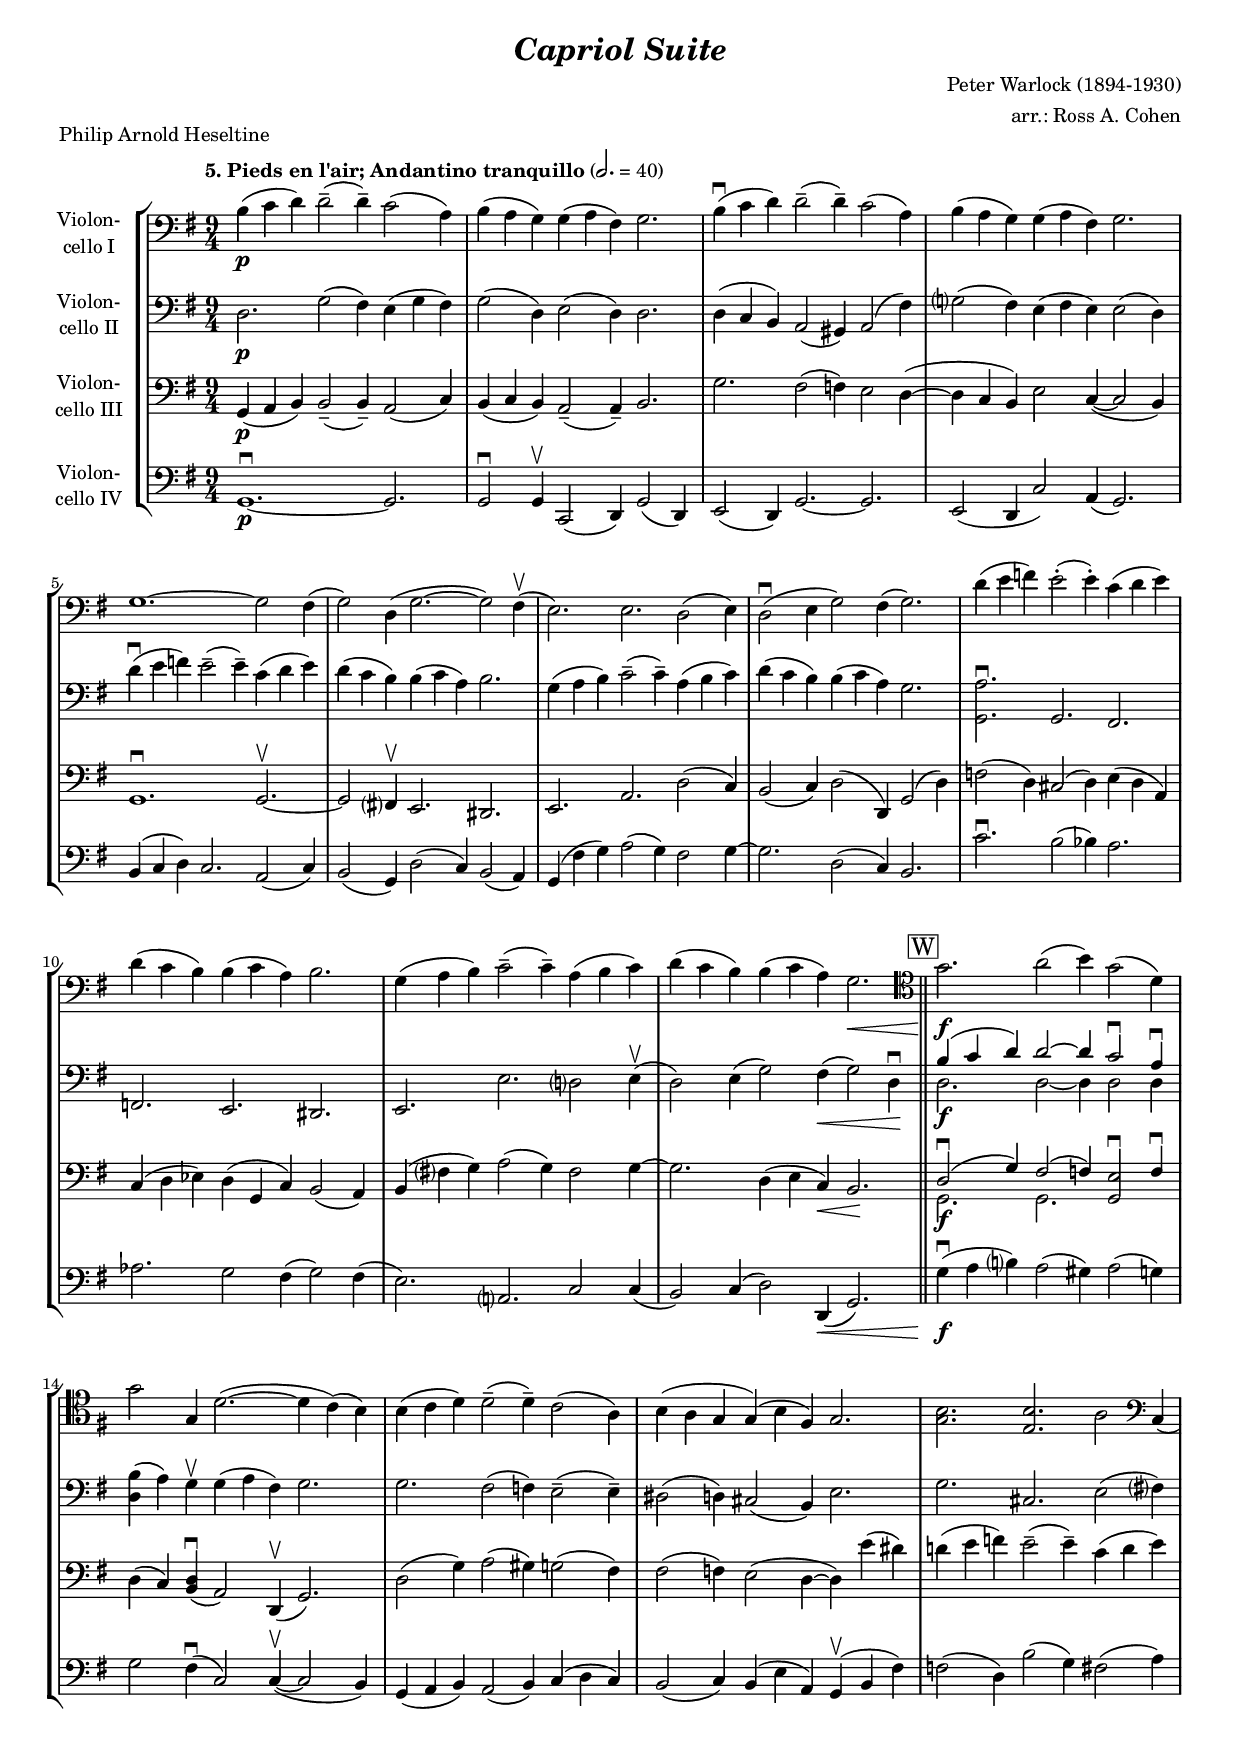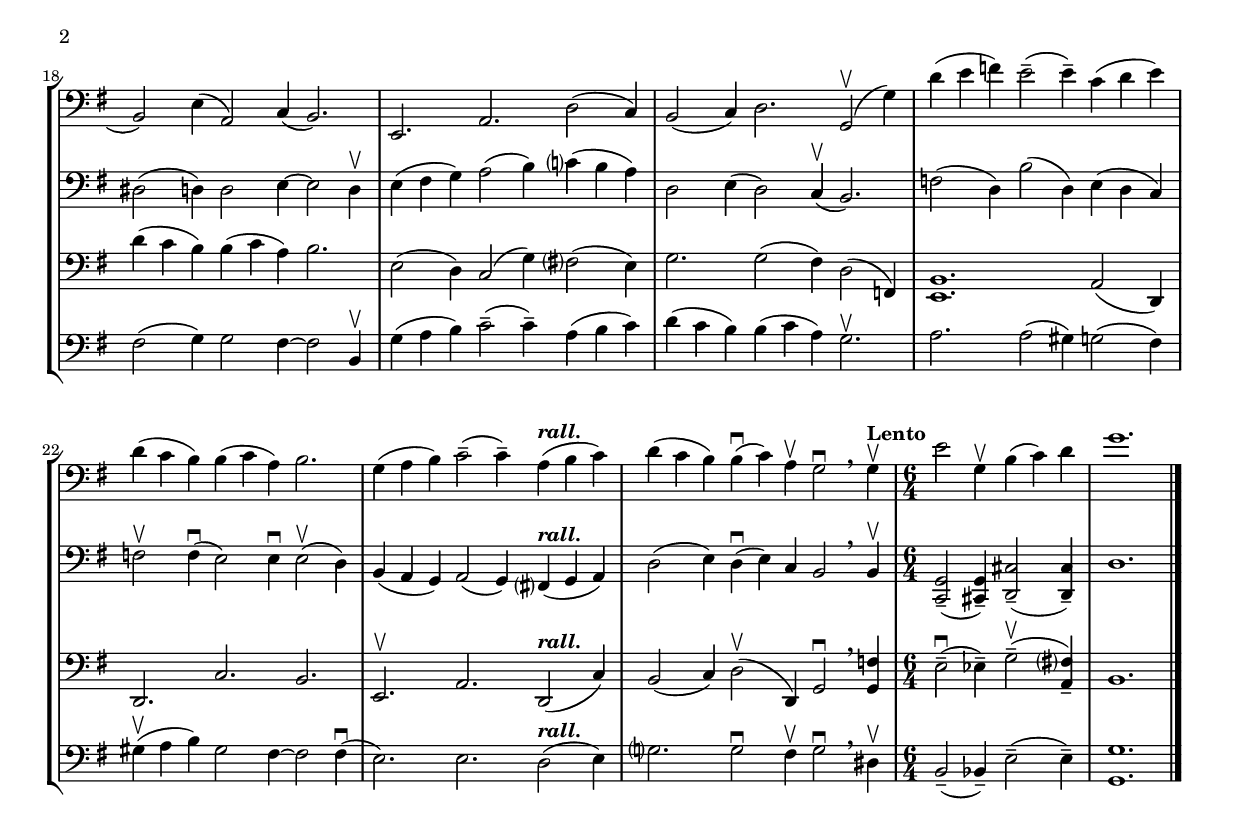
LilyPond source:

\version "2.14.2"
\include "deutsch.ly"
  
#(set-global-staff-size 17)

\header {
  title     = \markup \bold \italic "Capriol Suite"
  composer  = "Peter Warlock (1894-1930)"
  arranger  = "arr.: Ross A. Cohen"
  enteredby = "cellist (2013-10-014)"
  piece     = "Philip Arnold Heseltine"
}

voiceconsts = {
  \clef "bass"
  \numericTimeSignature
  \compressFullBarRests
}

%minstr = "harpsichord"
mihi = "clarinet"
%minstr = "accordion"
milo = "bassoon"

boxa = { \bar "||" \mark \markup \box "A" }
boxb = { \bar "||" \mark \markup \box "B" }
boxc = { \bar "||" \mark \markup \box "C" }
boxd = { \bar "||" \mark \markup \box "D" }
boxe = { \bar "||" \mark \markup \box "E" }
boxf = { \bar "||" \mark \markup \box "F" }
boxg = { \bar "||" \mark \markup \box "G" }
boxh = { \bar "||" \mark \markup \box "H" }
boxi = { \bar "||" \mark \markup \box "I" }
boxj = { \bar "||" \mark \markup \box "J" }
boxk = { \bar "||" \mark \markup \box "K" }
boxl = { \bar "||" \mark \markup \box "L" }
boxm = { \bar "||" \mark \markup \box "M" }
boxn = { \bar "||" \mark \markup \box "N" }
boxo = { \bar "||" \mark \markup \box "O" }
boxp = { \bar "||" \mark \markup \box "P" }
boxq = { \bar "||" \mark \markup \box "Q" }
boxr = { \bar "||" \mark \markup \box "R" }
boxs = { \bar "||" \mark \markup \box "S" }
boxt = { \bar "||" \mark \markup \box "T" }
boxu = { \bar "||" \mark \markup \box "U" }
boxv = { \bar "||" \mark \markup \box "V" }
boxw = { \bar "||" \mark \markup \box "W" }


introe = { \break \tempo "5. Pieds en l'air; Andantino tranquillo" 2.=40
           \time 9/4 \key g \major }

rall = \markup \bold \italic "rall."

va = \relative c' {
  \voiceconsts

  \introe
  h4(\p c d) d2(-- d4)-- c2( a4)
  h( a g) g( a fis) g2.
  h4(\downbow c d) d2(-- d4)-- c2( a4)

  h( a g) g( a fis) g2.
  g1.~ g2 fis4(
  g2) d4( g2.~ g2) fis4(\upbow
  e2.) e d2( e4)

  d2(\downbow e4 g2) fis4( g2.)
  d'4( e f) e2(-. e4)-. c( d e)
  d( c h) h( c a) h2.

  g4( a h) c2(-- c4)-- a( h c)
  d( c h) h( c a) g2.\< \clef "tenor" \boxw
  g'\!\f a2( h4) g2( d4)

  g2 g,4 d'2.(~ d4 c)( h)
  h( c d) d2(-- d4)-- c2( a4)
  h( a g g)( h fis) g2.

  <g h> <e h'> a2 \clef "bass" c,4(
  h2) e4( a,2) c4( h2.)
  e, a d2( c4)
  h2( c4) d2. g,2(\upbow g'4)

  d'( e f) e2(-- e4)-- c( d e)
  d( c h) h( c a) h2.
  g4( a h) c2(-- c4)-- a(^\rall h c)

  d( c h) h(\downbow c) a\upbow g2\downbow \breathe \tempo "Lento" g4\upbow \time 6/4
  e'2 g,4\upbow h( c) d
  g1. \bar "|."
}

vb = \relative c {
  \voiceconsts

  \introe
  d2.\p g2( fis4) e( g fis)
  g2( d4) e2( d4) d2.
  d4( c h) a2( gis4) a2( fis'4)

  g?2( fis4) e( fis e) e2( d4)
  d'(\downbow e f) e2(-- e4)-- c( d e)
  d( c h) h( c a) h2.

  g4( a h) c2(-- c4)-- a( h c)
  d( c h) h( c a) g2.
  <g, a'>\downbow g fis

  f e dis
  e e' d?2 e4(\upbow
  d2) e4( g2) fis4(\< g2) d4\downbow\! \boxw

  << { h'( c d) d2~ d4 c2\downbow a4\downbow } \\ { d,2.\f d2~ d4 d2 d4 } >>
  <d h'>( a') g\upbow g( a fis) g2.

  g fis2( f4) e2(-- e4)--
  dis2( d4) cis2( h4) e2.
  g cis, e2( fis?4)

  dis2( d4) d2 e4~ e2 d4\upbow
  e( fis g) a2( h4) c?( h a)
  d,2 e4( d2) c4(\upbow h2.)

  f'2( d4) h'2( d,4) e( d c)
  f2\upbow f4(\downbow e2) e4\downbow e2(\upbow d4)
  h( a g) a2( g4) fis?(^\rall g a)

  d2( e4) d(\downbow e) c h2 \breathe \tempo "Lento" h4\upbow \time 6/4
  <c, g'>2(-- <cis g'>4)-- <d cis'>2(-- <d cis'>4)--
  d'1. \bar "|."
}

vc = \relative c {
  \voiceconsts

  \introe
  g4(\p a h) h2(-- h4)-- a2( c4)
  h( c h) a2(-- a4)-- h2.
  g' fis2( f4) e2 d4(~

  d c h) e2 c4(~ c2 h4)
  g1.\downbow g2.~\upbow
  g2 fis?4\upbow e2. dis
  e a d2( c4)

  h2( c4) d2( d,4) g2( d'4)
  f2( d4) cis2( d4) e( d a)
  c( d es) d( g, c) h2( a4)

  h( fis'? g) a2( g4) fis2 g4~
  g2. d4( e c)\< h2.\! \boxw
  << { d2(\downbow g4) fis2( f4) <g, e'>2\downbow f'4\downbow } \\ { g,2.\f g s} >>

  d'4( c) <h d>(\downbow a2) d,4(\upbow g2.)
  d'2( g4) a2( gis4) g2( fis4)
  fis2( f4) e2( d4~ d) e'( dis)

  d!( e f) e2(-- e4)-- c( d e)
  d( c h) h( c a) h2.
  e,2( d4) c2( g'4) fis?2( e4)

  g2. g2( fis4) d2( f,4)
  <e h'>1. a2( d,4)
  d2. c' h
  e,\upbow a d,2(^\rall c'4)

  h2( c4) d2(\upbow d,4) g2\downbow \breathe \tempo "Lento" <g f'>4 \time 6/4
  e'2(--\downbow es4)-- g2(--\upbow <a, fis'?>4)--
  h1. \bar "|."
}

vd = \relative c {
  \voiceconsts

  \introe
  g1.~\downbow\p g2.
  g2\downbow g4\upbow c,2( d4) g2( d4)
  e2( d4) g2.~ g

  e2( d4 c'2) a4( g2.)
  h4( c d) c2. a2( c4)

  h2( g4) d'2( c4) h2( a4)
  g( fis' g) a2( g4) fis2 g4~
  g2. d2( c4) h2.

  c'\downbow h2( b4) a2.
  as g2 fis4( g2) fis4(
  e2.) a,? c2 c4(

  h2) c4( d2) d,4(\< g2.) \boxw
  g'4(\downbow\!\f a h?) a2( gis4) a2( g4)
  g2 fis4(\downbow c2) c4(~\upbow c2 h4)

  g( a h) a2( h4) c( d c)
  h2( c4) h( e a,) g(\upbow h fis')
  f2( d4) h'2( g4) fis2( a4)

  fis2( g4) g2 fis4~ fis2 h,4\upbow
  g'( a h) c2(-- c4)-- a( h c)
  d( c h) h( c a) g2.\upbow

  a a2( gis4) g2( fis4)
  gis(\upbow a h) gis2 fis4~ fis2 fis4(\downbow
  e2.) e d2(^\rall e4)

  g?2. g2\downbow fis4\upbow g2\downbow \breathe \tempo "Lento" dis4\upbow \time 6/4
  h2(-- b4)-- e2(-- e4)--
  <g, g'>1. \bar "|."
}


music = \new StaffGroup <<
      \new Staff {
	\set Staff.midiInstrument = \mihi
	\set Staff.instrumentName = \markup \center-column { "Violon-" "cello I" }
	\transpose c c { \va }
      }

      \new Staff {
	\set Staff.midiInstrument = \milo
	\set Staff.instrumentName = \markup \center-column { "Violon-" "cello II" }
	\transpose c c { \vb }
      }

      \new Staff {
	\set Staff.midiInstrument = \milo
	\set Staff.instrumentName = \markup \center-column { "Violon-" "cello III" }
	\transpose c c { \vc }
      }

      \new Staff {
	\set Staff.midiInstrument = \milo
	\set Staff.instrumentName = \markup \center-column { "Violon-" "cello IV" }
	\transpose c c { \vd }
      }
>>

\book {
  \score {
    \music
    \layout {}
  }

  \score {
    \unfoldRepeats \music

    \midi {
      \context {
        \Score
      }
    }
  }
}
